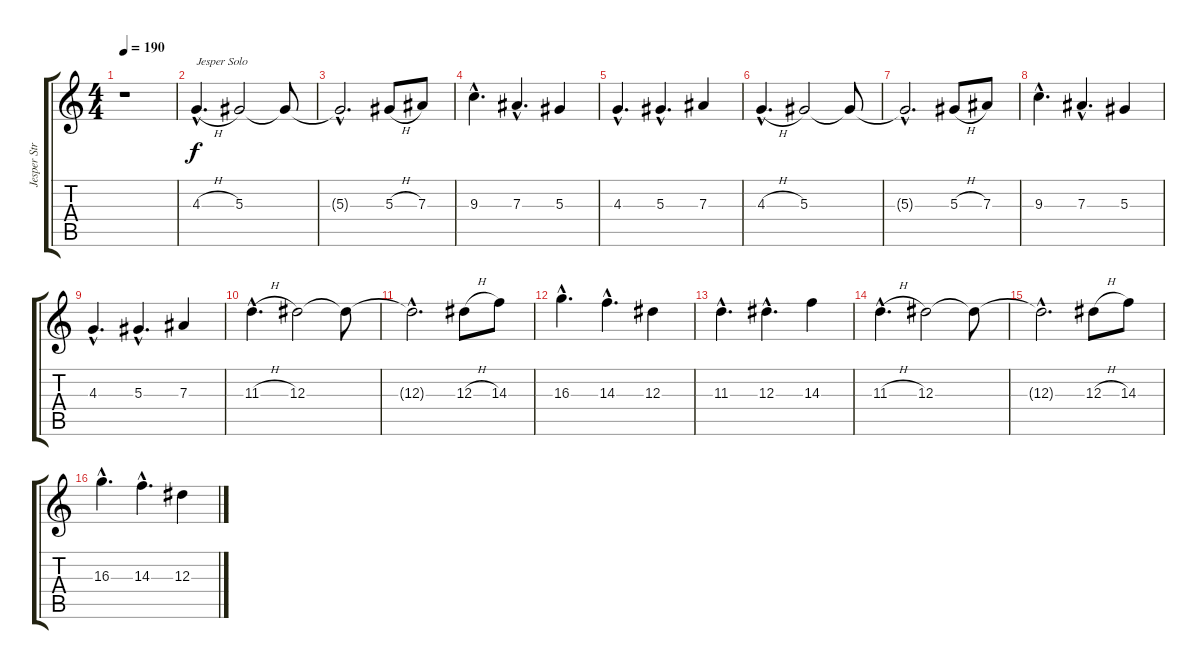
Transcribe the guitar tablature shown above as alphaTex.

\track ("Jesper Strömblad" "Jesper Str") {instrument distortionguitar}
\staff {score tabs}
\tuning (C4 G3 Eb3 Bb2 F2 C2) {hide}
\ts (4 4)
\tempo 190
\clef g2
\ks c
r.1{dy f} |
4.3{h hac}.4{d txt "Jesper Solo"} 5.3.2 5.3{t}.8 |
5.3{hac t}.2{d} 5.3{h}.8 7.3.8 |
9.3{hac}.4{d} 7.3{hac}.4{d} 5.3.4 |
4.3{hac}.4{d} 5.3{hac}.4{d} 7.3.4 |
4.3{h hac}.4{d} 5.3.2 5.3{t}.8 |
5.3{hac t}.2{d} 5.3{h}.8 7.3.8 |
9.3{hac}.4{d} 7.3{hac}.4{d} 5.3.4 |
4.3{hac}.4{d} 5.3{hac}.4{d} 7.3.4 |
11.3{h hac}.4{d} 12.3.2 12.3{t}.8 |
12.3{hac t}.2{d} 12.3{h}.8 14.3.8 |
16.3{hac}.4{d} 14.3{hac}.4{d} 12.3.4 |
11.3{hac}.4{d} 12.3{hac}.4{d} 14.3.4 |
11.3{h hac}.4{d} 12.3.2 12.3{t}.8 |
12.3{hac t}.2{d} 12.3{h}.8 14.3.8 |
16.3{hac}.4{d} 14.3{hac}.4{d} 12.3.4
